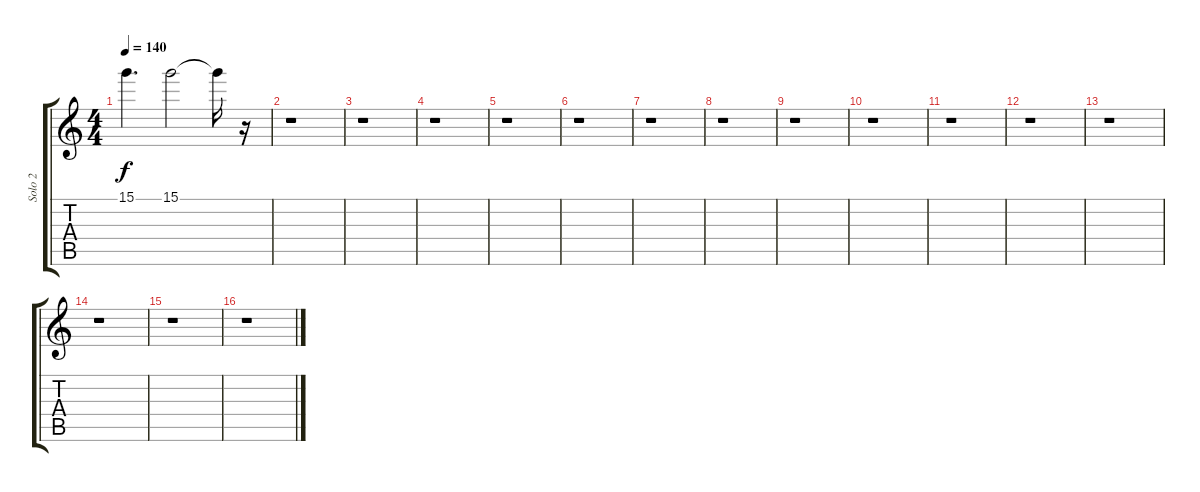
\track ("Solo 2" "Solo 2") {instrument distortionguitar}
\staff {score tabs}
\tuning (E4 B3 G3 D3 A2 E2) {hide}
\ts (4 4)
\tempo 140
\clef g2
\ks c
15.1.4{d dy f} 15.1.2 15.1{t}.16 r.16 |
r.1 |
r.1 |
r.1 |
r.1 |
r.1 |
r.1 |
r.1 |
r.1 |
r.1 |
r.1 |
r.1 |
r.1 |
r.1 |
r.1 |
r.1
